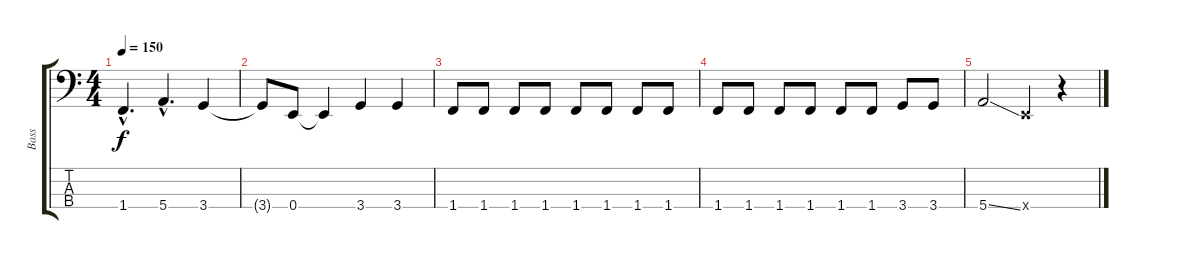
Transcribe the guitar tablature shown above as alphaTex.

\track ("Bass" "Bass") {instrument slapbass2}
\staff {score tabs}
\tuning (G2 D2 A1 E1) {hide}
\ts (4 4)
\tempo 150
\clef f4
\ks c
1.4{hac}.4{d dy f} 5.4{hac}.4{d} 3.4.4 |
3.4{t}.8 0.4.8 0.4{t}.4 3.4.4 3.4.4 |
1.4.8 1.4.8 1.4.8 1.4.8 1.4.8 1.4.8 1.4.8 1.4.8 |
1.4.8 1.4.8 1.4.8 1.4.8 1.4.8 1.4.8 3.4.8 3.4.8 |
5.4{ss}.2 0.4{x}.4 r.4
